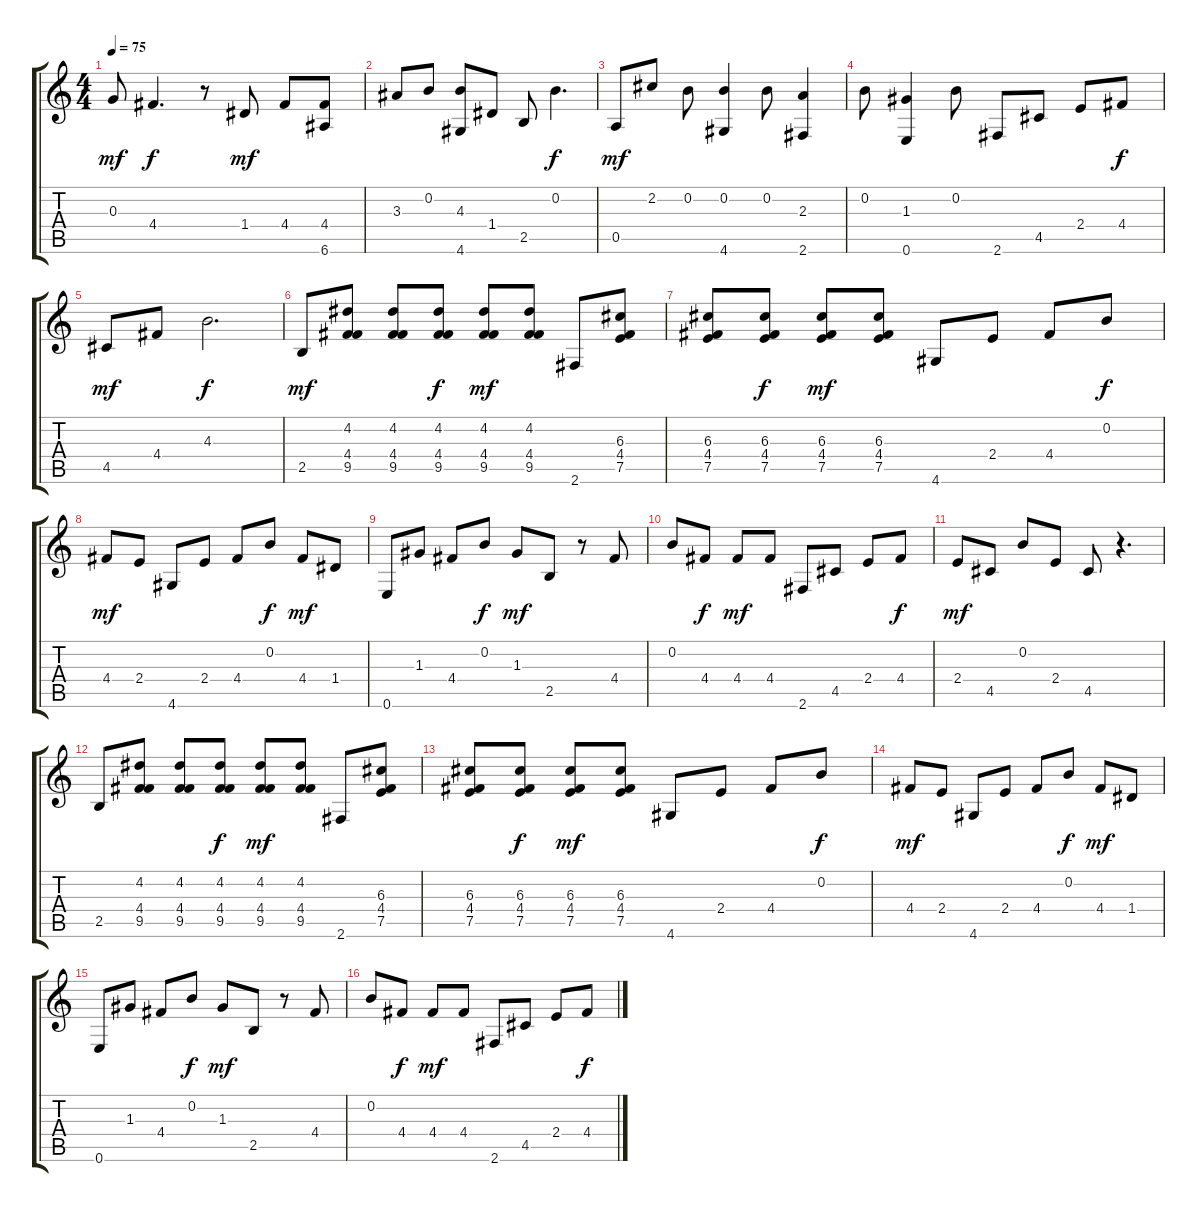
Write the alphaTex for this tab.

\track "" {instrument acousticguitarsteel}
\staff {score tabs}
\tuning (E4 B3 G3 D3 A2 E2) {hide}
\ts (4 4)
\tempo 75
\clef g2
\ks c
0.3.8{dy mf} 4.4.4{d dy f} r.8 1.4.8{dy mf} 4.4.8 (4.4 6.6).8 |
3.3.8 0.2.8 (4.3 4.6).8 1.4.8 2.5.8 0.2.4{d dy f} |
0.5.8{dy mf} 2.2.8 0.2.8 (0.2 4.6).4 0.2.8 (2.3 2.6).4 |
0.2.8 (1.3 0.6).4 0.2.8 2.6.8 4.5.8 2.4.8 4.4.8{dy f} |
4.5.8{dy mf} 4.4.8 4.3.2{d dy f} |
2.5.8{dy mf} (4.2 4.4 9.5).8 (4.2 4.4 9.5).8 (4.2 4.4 9.5).8{dy f} (4.2 4.4 9.5).8{dy mf} (4.2 4.4 9.5).8 2.6.8 (6.3 4.4 7.5).8 |
(6.3 4.4 7.5).8 (6.3 4.4 7.5).8{dy f} (6.3 4.4 7.5).8{dy mf} (6.3 4.4 7.5).8 4.6.8 2.4.8 4.4.8 0.2.8{dy f} |
4.4.8{dy mf} 2.4.8 4.6.8 2.4.8 4.4.8 0.2.8{dy f} 4.4.8{dy mf} 1.4.8 |
0.6.8 1.3.8 4.4.8 0.2.8{dy f} 1.3.8{dy mf} 2.5.8 r.8 4.4.8 |
0.2.8 4.4.8{dy f} 4.4.8{dy mf} 4.4.8 2.6.8 4.5.8 2.4.8 4.4.8{dy f} |
2.4.8{dy mf} 4.5.8 0.2.8 2.4.8 4.5.8 r.4{d} |
2.5.8 (4.2 4.4 9.5).8 (4.2 4.4 9.5).8 (4.2 4.4 9.5).8{dy f} (4.2 4.4 9.5).8{dy mf} (4.2 4.4 9.5).8 2.6.8 (6.3 4.4 7.5).8 |
(6.3 4.4 7.5).8 (6.3 4.4 7.5).8{dy f} (6.3 4.4 7.5).8{dy mf} (6.3 4.4 7.5).8 4.6.8 2.4.8 4.4.8 0.2.8{dy f} |
4.4.8{dy mf} 2.4.8 4.6.8 2.4.8 4.4.8 0.2.8{dy f} 4.4.8{dy mf} 1.4.8 |
0.6.8 1.3.8 4.4.8 0.2.8{dy f} 1.3.8{dy mf} 2.5.8 r.8 4.4.8 |
0.2.8 4.4.8{dy f} 4.4.8{dy mf} 4.4.8 2.6.8 4.5.8 2.4.8 4.4.8{dy f}
